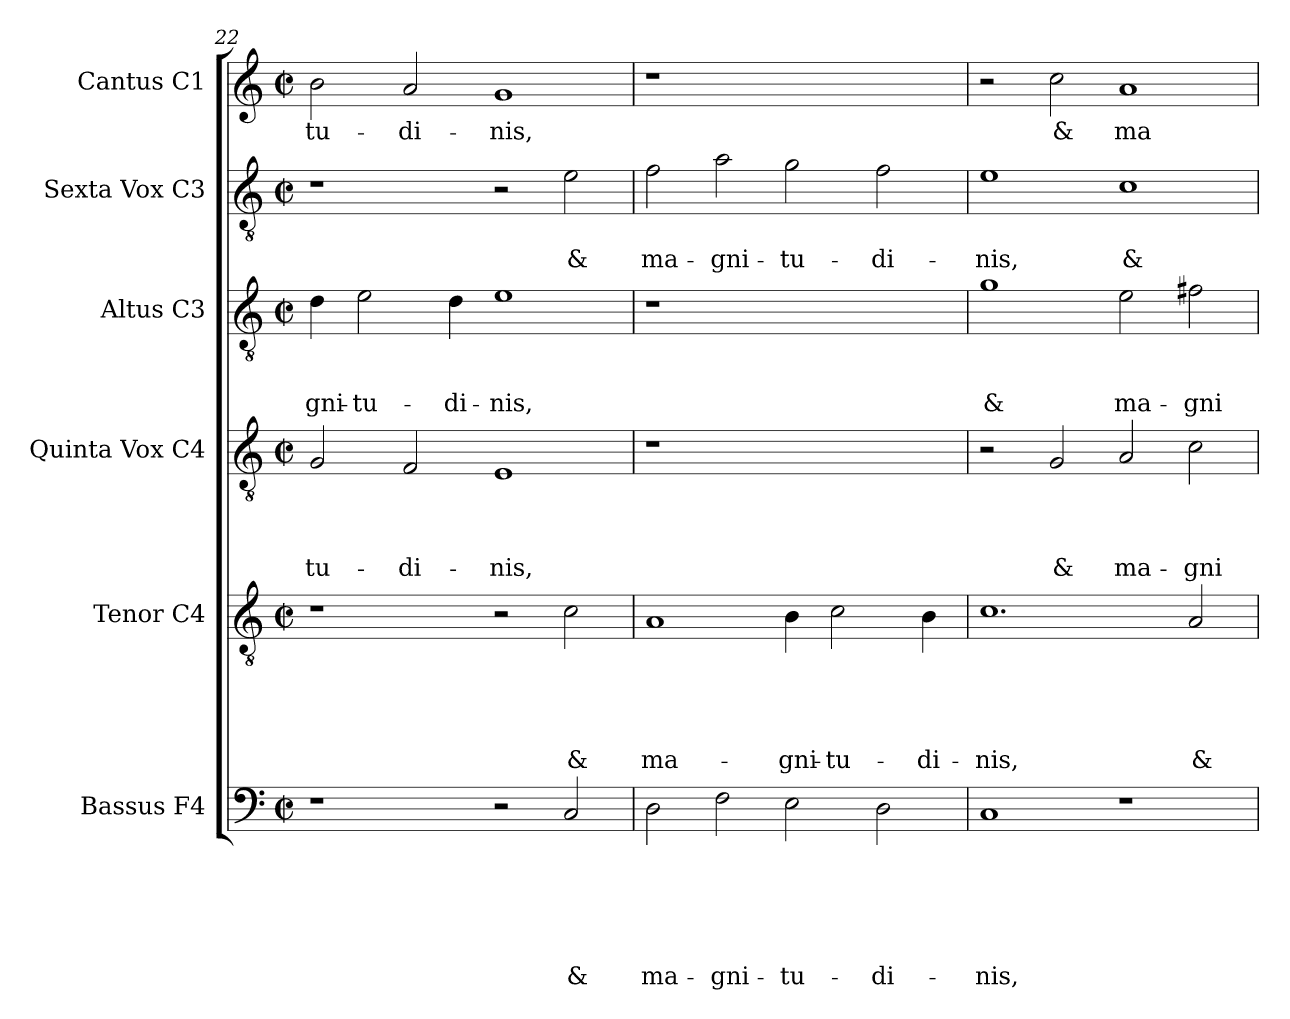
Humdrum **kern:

**kern	**text	**text	**text	**text	**text	**text	**kern	**text	**text	**text	**text	**text	**kern	**text	**text	**text	**text	**kern	**text	**text	**text	**kern	**text	**text	**kern	**text
*part6	*part6	*part6	*part6	*part6	*part6	*part6	*part5	*part5	*part5	*part5	*part5	*part5	*part4	*part4	*part4	*part4	*part4	*part3	*part3	*part3	*part3	*part2	*part2	*part2	*part1	*part1
*staff6	*staff6	*staff6	*staff6	*staff6	*staff6	*staff6	*staff5	*staff5	*staff5	*staff5	*staff5	*staff5	*staff4	*staff4	*staff4	*staff4	*staff4	*staff3	*staff3	*staff3	*staff3	*staff2	*staff2	*staff2	*staff1	*staff1
*I"Bassus F4	*	*	*	*	*	*	*I"Tenor C4	*	*	*	*	*	*I"Quinta Vox C4	*	*	*	*	*I"Altus C3	*	*	*	*I"Sexta Vox C3	*	*	*I"Cantus C1	*
*I'B	*	*	*	*	*	*	*I'T	*	*	*	*	*	*	*	*	*	*	*I'A	*	*	*	*	*	*	*I'C	*
*clefF4	*	*	*	*	*	*	*clefGv2	*	*	*	*	*	*clefGv2	*	*	*	*	*clefGv2	*	*	*	*clefGv2	*	*	*clefG2	*
*k[]	*	*	*	*	*	*	*k[]	*	*	*	*	*	*k[]	*	*	*	*	*k[]	*	*	*	*k[]	*	*	*k[]	*
*C:	*	*	*	*	*	*	*C:	*	*	*	*	*	*C:	*	*	*	*	*C:	*	*	*	*C:	*	*	*C:	*
*M2/2	*	*	*	*	*	*	*M2/2	*	*	*	*	*	*M2/2	*	*	*	*	*M2/2	*	*	*	*M2/2	*	*	*M2/2	*
*met(c|)	*	*	*	*	*	*	*met(c|)	*	*	*	*	*	*met(c|)	*	*	*	*	*met(c|)	*	*	*	*met(c|)	*	*	*met(c|)	*
=22	=22	=22	=22	=22	=22	=22	=22	=22	=22	=22	=22	=22	=22	=22	=22	=22	=22	=22	=22	=22	=22	=22	=22	=22	=22	=22
!	!	!	!	!	!	!	!	!	!	!	!	!	!	!	!	!	!LO:LY:b	!	!	!	!LO:LY:b	!	!	!	!	!LO:LY:b
1r	.	.	.	.	.	.	1r	.	.	.	.	.	2G/	.	.	.	-tu-	4d\	.	.	-gni-	1r	.	.	2b\	-tu-
!	!	!	!	!	!	!	!	!	!	!	!	!	!	!	!	!	!	!	!	!	!LO:LY:b	!	!	!	!	!
.	.	.	.	.	.	.	.	.	.	.	.	.	.	.	.	.	.	2e\	.	.	-tu-	.	.	.	.	.
!	!	!	!	!	!	!	!	!	!	!	!	!	!	!	!	!	!LO:LY:b	!	!	!	!	!	!	!	!	!LO:LY:b
.	.	.	.	.	.	.	.	.	.	.	.	.	2F/	.	.	.	-di-	.	.	.	.	.	.	.	2a/	-di-
!	!	!	!	!	!	!	!	!	!	!	!	!	!	!	!	!	!	!	!	!	!LO:LY:b	!	!	!	!	!
.	.	.	.	.	.	.	.	.	.	.	.	.	.	.	.	.	.	4d\	.	.	-di-	.	.	.	.	.
!	!	!	!	!	!	!	!	!	!	!	!	!	!	!	!	!	!LO:LY:b	!	!	!	!LO:LY:b	!	!	!	!	!LO:LY:b
2r	.	.	.	.	.	.	2r	.	.	.	.	.	1E	.	.	.	-nis,	1e	.	.	-nis,	2r	.	.	1g	-nis,
!	!	!	!	!	!	!LO:LY:b	!	!	!	!	!	!LO:LY:b	!	!	!	!	!	!	!	!	!	!	!	!LO:LY:b	!	!
2C/	.	.	.	.	.	&	2c\	.	.	.	.	&	.	.	.	.	.	.	.	.	.	2e\	.	&	.	.
=23	=23	=23	=23	=23	=23	=23	=23	=23	=23	=23	=23	=23	=23	=23	=23	=23	=23	=23	=23	=23	=23	=23	=23	=23	=23	=23
!	!	!	!	!	!	!LO:LY:b	!	!	!	!	!	!LO:LY:b	!	!	!	!	!	!	!	!	!	!	!	!LO:LY:b	!	!
2D\	.	.	.	.	.	ma-	1A	.	.	.	.	ma-	1r	.	.	.	.	1r	.	.	.	2f\	.	ma-	1r	.
!	!	!	!	!	!	!LO:LY:b	!	!	!	!	!	!	!	!	!	!	!	!	!	!	!	!	!	!LO:LY:b	!	!
2F\	.	.	.	.	.	-gni-	.	.	.	.	.	.	.	.	.	.	.	.	.	.	.	2a\	.	-gni-	.	.
!	!	!	!	!	!	!LO:LY:b	!	!	!	!	!	!LO:LY:b	!	!	!	!	!	!	!	!	!	!	!	!LO:LY:b	!	!
2E\	.	.	.	.	.	-tu-	4B\	.	.	.	.	-gni-	1ryy	.	.	.	.	1ryy	.	.	.	2g\	.	-tu-	1ryy	.
!	!	!	!	!	!	!	!	!	!	!	!	!LO:LY:b	!	!	!	!	!	!	!	!	!	!	!	!	!	!
.	.	.	.	.	.	.	2c\	.	.	.	.	-tu-	.	.	.	.	.	.	.	.	.	.	.	.	.	.
!	!	!	!	!	!	!LO:LY:b	!	!	!	!	!	!	!	!	!	!	!	!	!	!	!	!	!	!LO:LY:b	!	!
2D\	.	.	.	.	.	-di-	.	.	.	.	.	.	.	.	.	.	.	.	.	.	.	2f\	.	-di-	.	.
!	!	!	!	!	!	!	!	!	!	!	!	!LO:LY:b	!	!	!	!	!	!	!	!	!	!	!	!	!	!
.	.	.	.	.	.	.	4B\	.	.	.	.	-di-	.	.	.	.	.	.	.	.	.	.	.	.	.	.
=24	=24	=24	=24	=24	=24	=24	=24	=24	=24	=24	=24	=24	=24	=24	=24	=24	=24	=24	=24	=24	=24	=24	=24	=24	=24	=24
!	!	!	!	!	!	!LO:LY:b	!	!	!	!	!	!LO:LY:b	!	!	!	!	!	!	!	!	!LO:LY:b	!	!	!LO:LY:b	!	!
1C	.	.	.	.	.	-nis,	1.c	.	.	.	.	-nis,	2r	.	.	.	.	1g	.	.	&	1e	.	-nis,	2r	.
!	!	!	!	!	!	!	!	!	!	!	!	!	!	!	!	!	!LO:LY:b	!	!	!	!	!	!	!	!	!LO:LY:b
.	.	.	.	.	.	.	.	.	.	.	.	.	2G/	.	.	.	&	.	.	.	.	.	.	.	2cc\	&
!	!	!	!	!	!	!	!	!	!	!	!	!	!	!	!	!	!LO:LY:b	!	!	!	!LO:LY:b	!	!	!LO:LY:b	!	!LO:LY:b
1r	.	.	.	.	.	.	.	.	.	.	.	.	2A/	.	.	.	ma-	2e\	.	.	ma-	1c	.	&	1a	ma-
!	!	!	!	!	!	!	!	!	!	!	!	!LO:LY:b	!	!	!	!	!LO:LY:b	!	!	!	!LO:LY:b	!	!	!	!	!
.	.	.	.	.	.	.	2A/	.	.	.	.	&	2c\	.	.	.	-gni-	2f#X\	.	.	-gni-	.	.	.	.	.
=	=	=	=	=	=	=	=	=	=	=	=	=	=	=	=	=	=	=	=	=	=	=	=	=	=	=
*-	*-	*-	*-	*-	*-	*-	*-	*-	*-	*-	*-	*-	*-	*-	*-	*-	*-	*-	*-	*-	*-	*-	*-	*-	*-	*-
